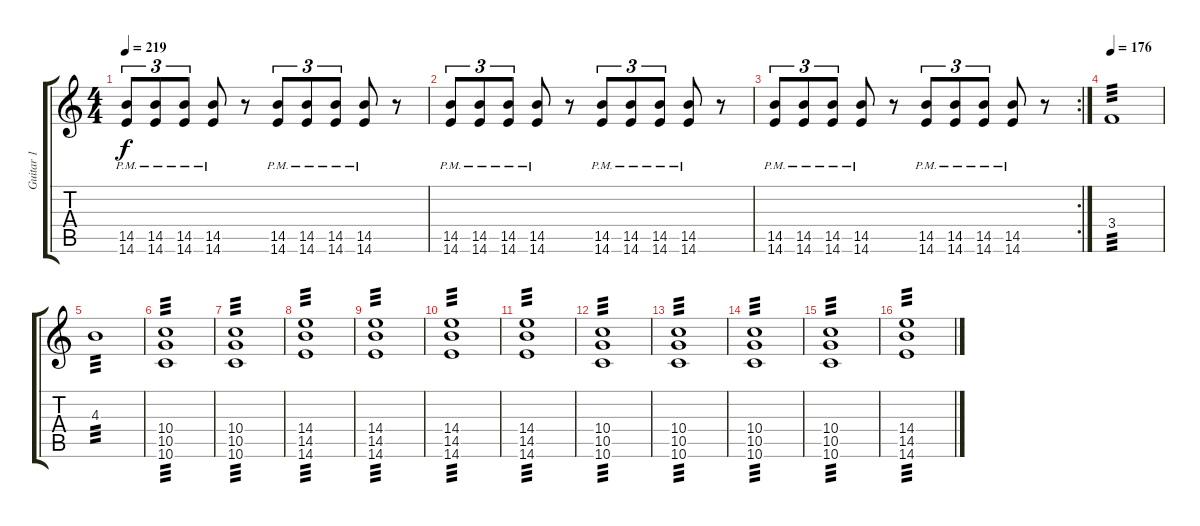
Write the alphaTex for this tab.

\track ("Guitar 1" "Guitar 1") {instrument overdrivenguitar}
\staff {score tabs}
\tuning (E4 B3 G3 D3 A2 D2) {hide}
\ts (4 4)
\tempo 219
\clef g2
\ks c
(14.5{pm} 14.6{pm}).8{tu (3 2) dy f} (14.5{pm} 14.6{pm}).8{tu (3 2)} (14.5{pm} 14.6{pm}).8{tu (3 2)} (14.5{pm} 14.6{pm}).8 r.8 (14.5{pm} 14.6{pm}).8{tu (3 2)} (14.5{pm} 14.6{pm}).8{tu (3 2)} (14.5{pm} 14.6{pm}).8{tu (3 2)} (14.5{pm} 14.6{pm}).8 r.8 |
(14.5{pm} 14.6{pm}).8{tu (3 2)} (14.5{pm} 14.6{pm}).8{tu (3 2)} (14.5{pm} 14.6{pm}).8{tu (3 2)} (14.5{pm} 14.6{pm}).8 r.8 (14.5{pm} 14.6{pm}).8{tu (3 2)} (14.5{pm} 14.6{pm}).8{tu (3 2)} (14.5{pm} 14.6{pm}).8{tu (3 2)} (14.5{pm} 14.6{pm}).8 r.8 |
\rc 2
(14.5{pm} 14.6{pm}).8{tu (3 2)} (14.5{pm} 14.6{pm}).8{tu (3 2)} (14.5{pm} 14.6{pm}).8{tu (3 2)} (14.5{pm} 14.6{pm}).8 r.8 (14.5{pm} 14.6{pm}).8{tu (3 2)} (14.5{pm} 14.6{pm}).8{tu (3 2)} (14.5{pm} 14.6{pm}).8{tu (3 2)} (14.5{pm} 14.6{pm}).8 r.8 |
\tempo 176
3.4.1{tp 3} |
4.3.1{tp 3} |
(10.4 10.5 10.6).1{tp 3} |
(10.4 10.5 10.6).1{tp 3} |
(14.4 14.5 14.6).1{tp 3} |
(14.4 14.5 14.6).1{tp 3} |
(14.4 14.5 14.6).1{tp 3} |
(14.4 14.5 14.6).1{tp 3} |
(10.4 10.5 10.6).1{tp 3} |
(10.4 10.5 10.6).1{tp 3} |
(10.4 10.5 10.6).1{tp 3} |
(10.4 10.5 10.6).1{tp 3} |
(14.4 14.5 14.6).1{tp 3}
